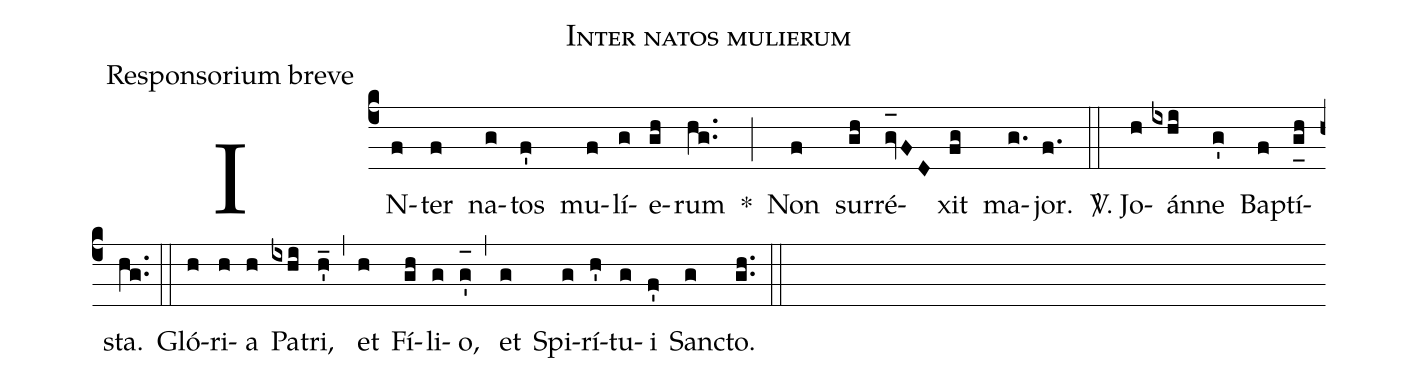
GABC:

name:Inter natos mulierum;
office-part:Responsorium breve;
%%
(c4) IN(f)ter(f) na(g)tos(f') mu(f)lí(g)e(gh)rum(hg..) *(;) Non(f) sur(gh)ré(gv_[oh:h]FD)xit(fg) ma(g.)jor.(f.) (::)
<sp>V/</sp>. Jo(h)án(ixhi)ne(g') Ba(f)ptí(g_[uh:l]h)sta.(hg..) (::) Gló(h)ri(h)a(h) Pa(ixhi)tri,(h'_) (,) et(h) Fí(gh)li(g)o,(g'_[oh:h]) (,) et(g) Spi(g)rí(h')tu(g)i(f') San(g)cto.(gh..) (::)
